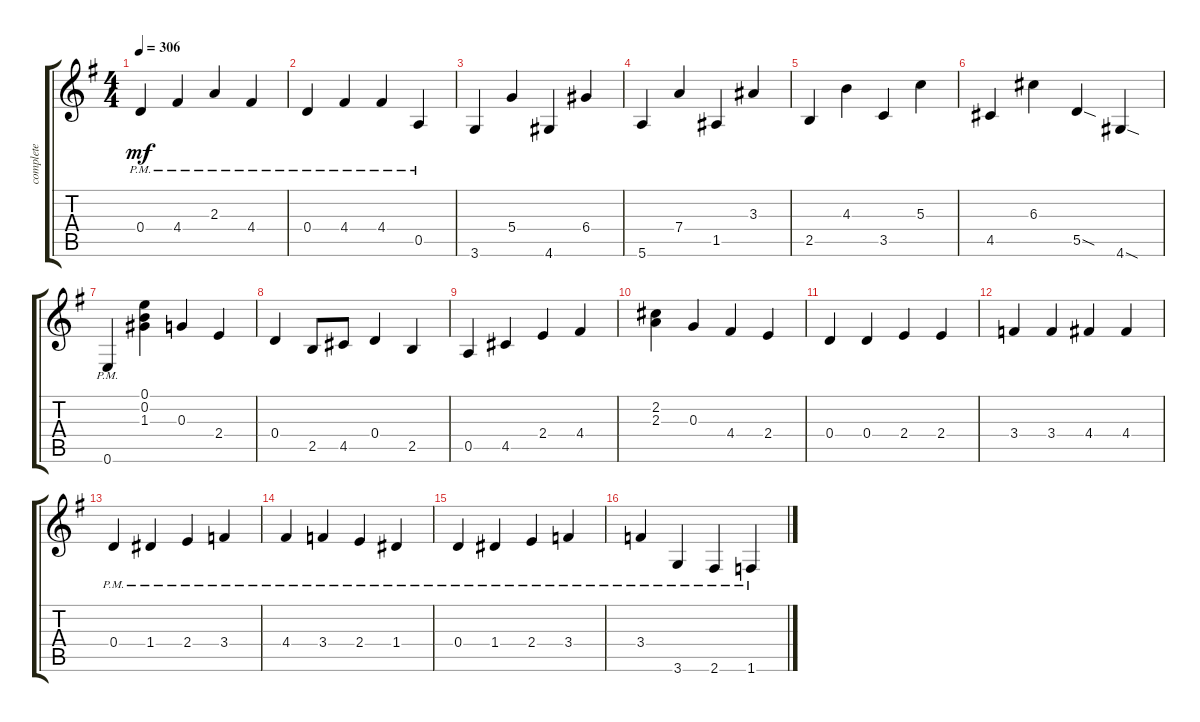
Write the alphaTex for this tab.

\track ("complete" "complete") {instrument electricguitarclean}
\staff {score tabs}
\tuning (E4 B3 G3 D3 A2 E2) {hide}
\ts (4 4)
\tempo 306
\clef g2
\ks g
0.4{pm}.4{dy mf} 4.4{pm}.4 2.3{pm}.4 4.4{pm}.4 |
0.4{pm}.4 4.4{pm}.4 4.4{pm}.4 0.5{pm}.4 |
3.6.4 5.4.4 4.6.4 6.4.4 |
5.6.4 7.4.4 1.5.4 3.3.4 |
2.5.4 4.3.4 3.5.4 5.3.4 |
4.5.4 6.3.4 5.5{sod}.4 4.6{sod}.4 |
0.6{pm}.4 (0.1 0.2 1.3).4 0.3.4 2.4.4 |
0.4.4 2.5.8 4.5.8 0.4.4 2.5.4 |
0.5.4 4.5.4 2.4.4 4.4.4 |
(2.2 2.3).4 0.3.4 4.4.4 2.4.4 |
0.4.4 0.4.4 2.4.4 2.4.4 |
3.4.4 3.4.4 4.4.4 4.4.4 |
0.4{pm}.4 1.4{pm}.4 2.4{pm}.4 3.4{pm}.4 |
4.4{pm}.4 3.4{pm}.4 2.4{pm}.4 1.4{pm}.4 |
0.4{pm}.4 1.4{pm}.4 2.4{pm}.4 3.4{pm}.4 |
3.4{pm}.4 3.6{pm}.4 2.6{pm}.4 1.6{pm}.4
